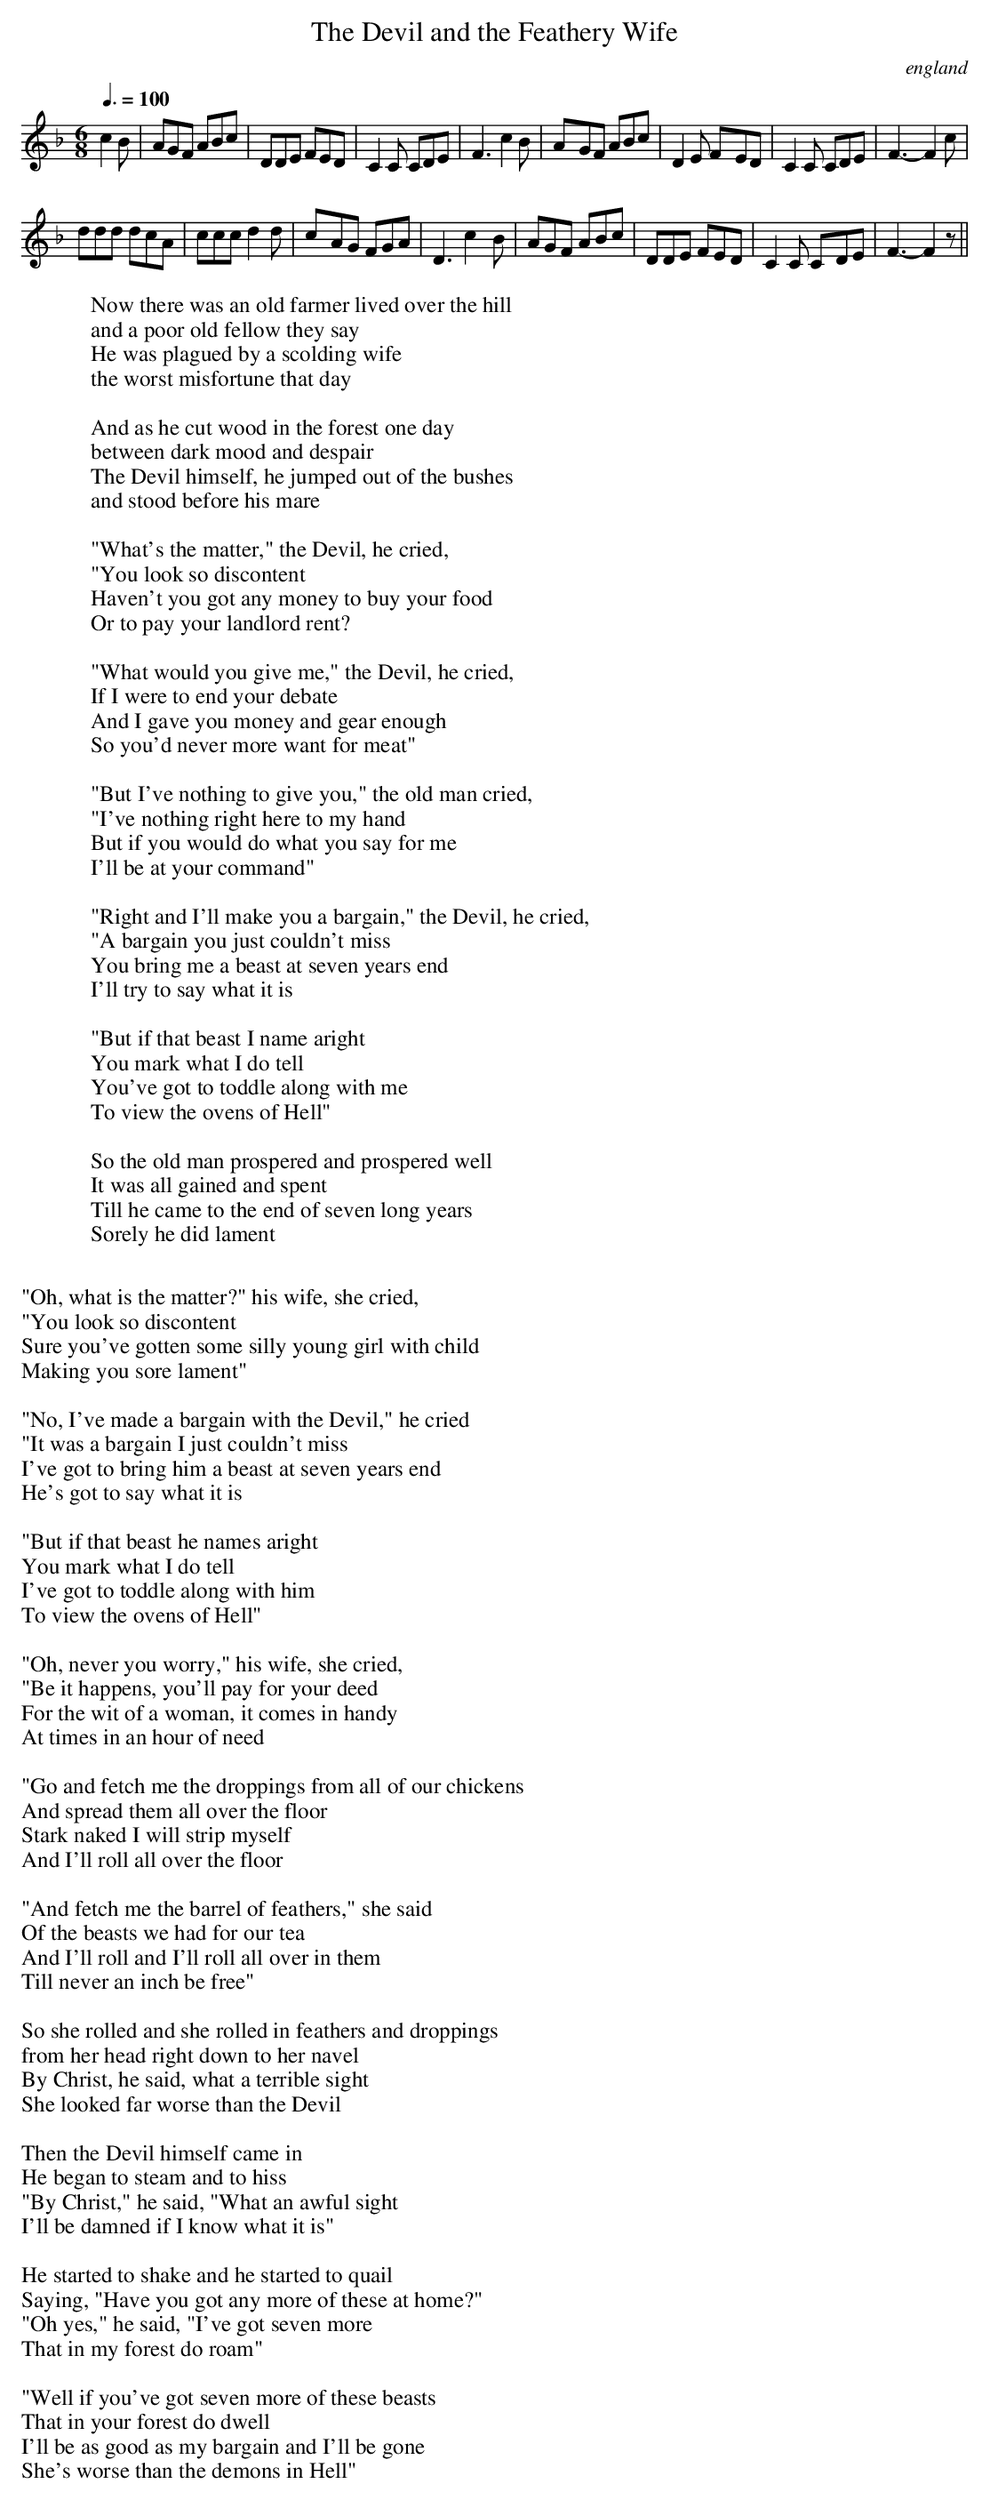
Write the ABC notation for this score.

X:1
T:Devil and the Feathery Wife, The
O:england
M:6/8
L:1/8
Q:3/8=100
W:Now there was an old farmer lived over the hill
W:and a poor old fellow they say
W:He was plagued by a scolding wife
W:the worst misfortune that day
W:
W:And as he cut wood in the forest one day
W:between dark mood and despair
W:The Devil himself, he jumped out of the bushes
W:and stood before his mare
W:
W:"What's the matter," the Devil, he cried,
W:"You look so discontent
W:Haven't you got any money to buy your food
W:Or to pay your landlord rent?
W:
W:"What would you give me," the Devil, he cried,
W:If I were to end your debate
W:And I gave you money and gear enough
W:So you'd never more want for meat"
W:
W:"But I've nothing to give you," the old man cried,
W:"I've nothing right here to my hand
W:But if you would do what you say for me
W:I'll be at your command"
W:
W:"Right and I'll make you a bargain," the Devil, he cried,
W:"A bargain you just couldn't miss
W:You bring me a beast at seven years end
W:I'll try to say what it is
W:
W:"But if that beast I name aright
W:You mark what I do tell
W:You've got to toddle along with me
W:To view the ovens of Hell"
W:
W:So the old man prospered and prospered well
W:It was all gained and spent
W:Till he came to the end of seven long years
W:Sorely he did lament
W:
W:"Oh, what is the matter?" his wife, she cried,
W:"You look so discontent
W:Sure you've gotten some silly young girl with child
W:Making you sore lament"
W:
W:"No, I've made a bargain with the Devil," he cried
W:"It was a bargain I just couldn't miss
W:I've got to bring him a beast at seven years end
W:He's got to say what it is
W:
W:"But if that beast he names aright
W:You mark what I do tell
W:I've got to toddle along with him
W:To view the ovens of Hell"
W:
W:"Oh, never you worry," his wife, she cried,
W:"Be it happens, you'll pay for your deed
W:For the wit of a woman, it comes in handy
W:At times in an hour of need
W:
W:"Go and fetch me the droppings from all of our chickens
W:And spread them all over the floor
W:Stark naked I will strip myself
W:And I'll roll all over the floor
W:
W:"And fetch me the barrel of feathers," she said
W:Of the beasts we had for our tea
W:And I'll roll and I'll roll all over in them
W:Till never an inch be free"
W:
W:So she rolled and she rolled in feathers and droppings
W:from her head right down to her navel
W:By Christ, he said, what a terrible sight
W:She looked far worse than the Devil
W:
W:Then the Devil himself came in
W:He began to steam and to hiss
W:"By Christ," he said, "What an awful sight
W:I'll be damned if I know what it is"
W:
W:He started to shake and he started to quail
W:Saying, "Have you got any more of these at home?"
W:"Oh yes," he said, "I've got seven more
W:That in my forest do roam"
W:
W:"Well if you've got seven more of these beasts
W:That in your forest do dwell
W:I'll be as good as my bargain and I'll be gone
W:She's worse than the demons in Hell"
K:F
c2B |AGF ABc|DDE FED|C2C CDE|F3 c2B|\
A-GF ABc|D2E F-ED|C2C CDE|F3- F2c|
ddd dcA|ccc d2d|c-AG FGA|D3 c2-B|\
AGF ABc|DDE FED|C2C C-DE|F3- F2z||
